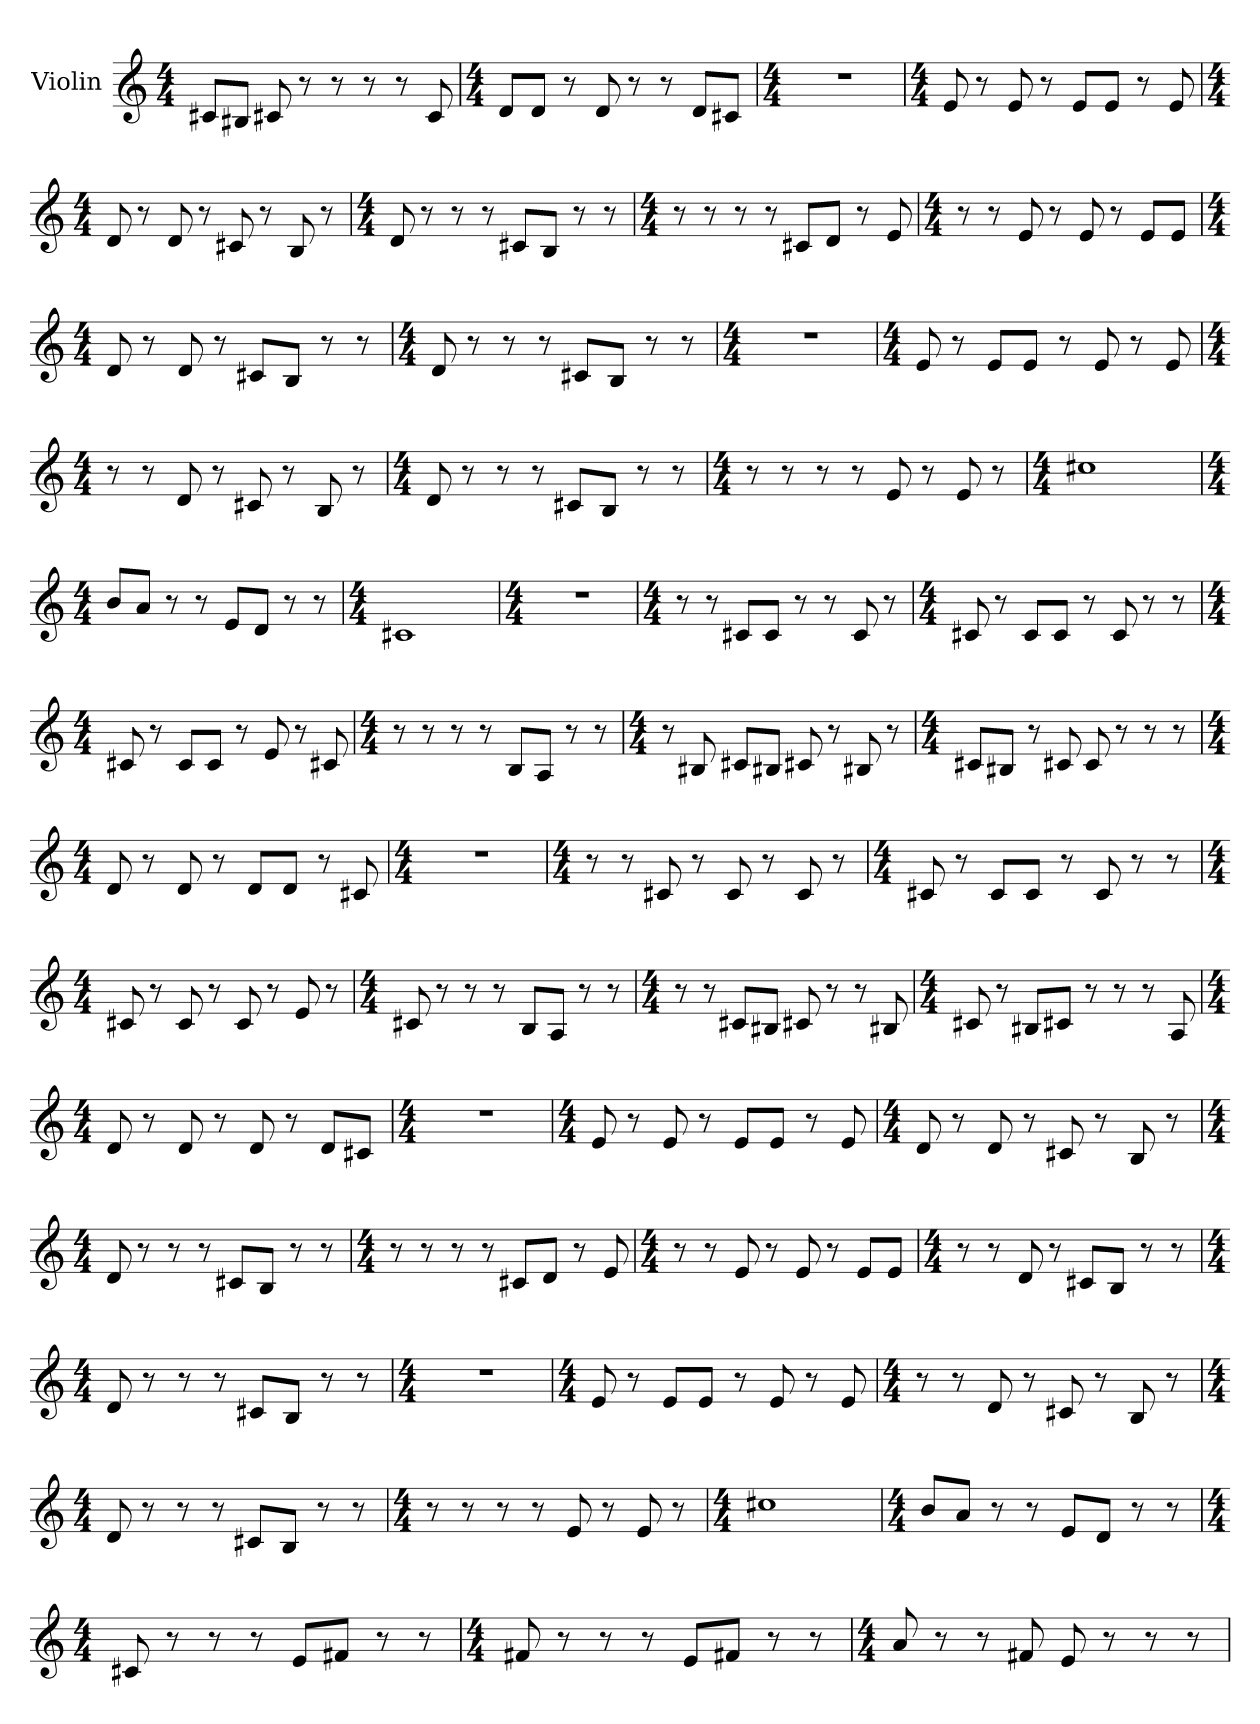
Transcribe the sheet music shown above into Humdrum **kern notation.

**kern
*part1
*staff1
*I"Violin
*I'Vln
*M4/4
=
8c#XL
8B#XJ
8c#X
8r
8r
8r
8r
8c#
=
*M4/4
8dL
8dJ
8r
8d
8r
8r
8dL
8c#XJ
=
*M4/4
1r
=
*M4/4
8e
8r
8e
8r
8eL
8eJ
8r
8e
=
*M4/4
8d
8r
8d
8r
8c#X
8r
8B
8r
=
*M4/4
8d
8r
8r
8r
8c#XL
8BJ
8r
8r
=
*M4/4
8r
8r
8r
8r
8c#XL
8dJ
8r
8e
=
*M4/4
8r
8r
8e
8r
8e
8r
8eL
8eJ
=
*M4/4
8d
8r
8d
8r
8c#XL
8BJ
8r
8r
=
*M4/4
8d
8r
8r
8r
8c#XL
8BJ
8r
8r
=
*M4/4
1r
=
*M4/4
8e
8r
8eL
8eJ
8r
8e
8r
8e
=
*M4/4
8r
8r
8d
8r
8c#X
8r
8B
8r
=
*M4/4
8d
8r
8r
8r
8c#XL
8BJ
8r
8r
=
*M4/4
8r
8r
8r
8r
8e
8r
8e
8r
=
*M4/4
1cc#X
=
*M4/4
8bL
8aJ
8r
8r
8eL
8dJ
8r
8r
=
*M4/4
1c#X
=
*M4/4
1r
=
*M4/4
8r
8r
8c#XL
8c#J
8r
8r
8c#
8r
=
*M4/4
8c#X
8r
8c#L
8c#J
8r
8c#
8r
8r
=
*M4/4
8c#X
8r
8c#L
8c#J
8r
8e
8r
8c#X
=
*M4/4
8r
8r
8r
8r
8BL
8AJ
8r
8r
=
*M4/4
8r
8B#X
8c#XL
8B#XJ
8c#X
8r
8B#X
8r
=
*M4/4
8c#XL
8B#XJ
8r
8c#X
8c#
8r
8r
8r
=
*M4/4
8d
8r
8d
8r
8dL
8dJ
8r
8c#X
=
*M4/4
1r
=
*M4/4
8r
8r
8c#X
8r
8c#
8r
8c#
8r
=
*M4/4
8c#X
8r
8c#L
8c#J
8r
8c#
8r
8r
=
*M4/4
8c#X
8r
8c#
8r
8c#
8r
8e
8r
=
*M4/4
8c#X
8r
8r
8r
8BL
8AJ
8r
8r
=
*M4/4
8r
8r
8c#XL
8B#XJ
8c#X
8r
8r
8B#X
=
*M4/4
8c#X
8r
8B#XL
8c#XJ
8r
8r
8r
8A
=
*M4/4
8d
8r
8d
8r
8d
8r
8dL
8c#XJ
=
*M4/4
1r
=
*M4/4
8e
8r
8e
8r
8eL
8eJ
8r
8e
=
*M4/4
8d
8r
8d
8r
8c#X
8r
8B
8r
=
*M4/4
8d
8r
8r
8r
8c#XL
8BJ
8r
8r
=
*M4/4
8r
8r
8r
8r
8c#XL
8dJ
8r
8e
=
*M4/4
8r
8r
8e
8r
8e
8r
8eL
8eJ
=
*M4/4
8r
8r
8d
8r
8c#XL
8BJ
8r
8r
=
*M4/4
8d
8r
8r
8r
8c#XL
8BJ
8r
8r
=
*M4/4
1r
=
*M4/4
8e
8r
8eL
8eJ
8r
8e
8r
8e
=
*M4/4
8r
8r
8d
8r
8c#X
8r
8B
8r
=
*M4/4
8d
8r
8r
8r
8c#XL
8BJ
8r
8r
=
*M4/4
8r
8r
8r
8r
8e
8r
8e
8r
=
*M4/4
1cc#X
=
*M4/4
8bL
8aJ
8r
8r
8eL
8dJ
8r
8r
=
*M4/4
8c#X
8r
8r
8r
8eL
8f#XJ
8r
8r
=
*M4/4
8f#X
8r
8r
8r
8eL
8f#XJ
8r
8r
=
*M4/4
8a
8r
8r
8f#X
8e
8r
8r
8r
=
*-
